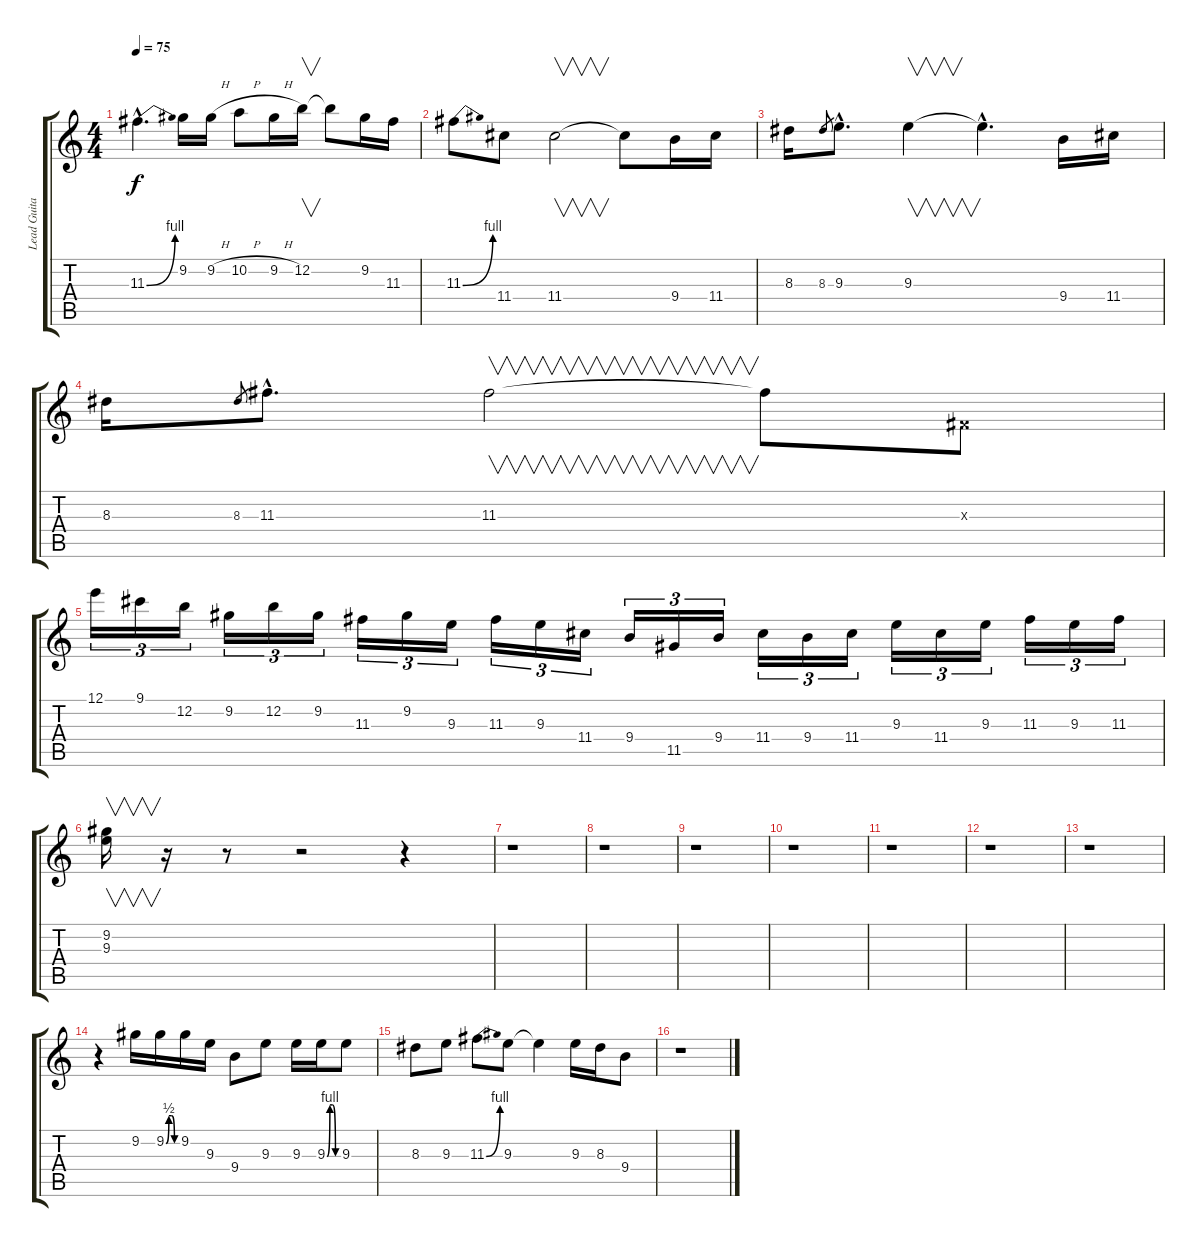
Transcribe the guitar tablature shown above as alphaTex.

\track ("Lead Guitar" "Lead Guita") {instrument distortionguitar}
\staff {score tabs}
\tuning (E4 B3 G3 D3 A2 E2) {hide}
\ts (4 4)
\tempo 75
\clef g2
\ks c
11.3{be (bend 0 0 60 4) hac}.4{d dy f} 9.2.16 9.2{h}.16 10.2{h}.8 9.2{h}.16 12.2.16{v} 12.2{t}.8 9.2.16 11.3.16 |
11.3{be (bend 0 0 60 4)}.8 11.4.8 11.4.2{v} 11.4{t}.8 9.4.16 11.4.16 |
8.3.16 8.3.8{gr} 9.3{hac}.8{d} 9.3.4{v} 9.3{hac t}.4{d} 9.4.16 11.4.16 |
8.3.16 8.3.8{gr} 11.3{hac}.8{d} 11.3.2{v} 11.3{t}.8 -1.3{x}.8 |
12.1.16{tu (3 2)} 9.1.16{tu (3 2)} 12.2.16{tu (3 2)} 9.2.16{tu (3 2)} 12.2.16{tu (3 2)} 9.2.16{tu (3 2)} 11.3.16{tu (3 2)} 9.2.16{tu (3 2)} 9.3.16{tu (3 2)} 11.3.16{tu (3 2)} 9.3.16{tu (3 2)} 11.4.16{tu (3 2)} 9.4.16{tu (3 2)} 11.5.16{tu (3 2)} 9.4.16{tu (3 2)} 11.4.16{tu (3 2)} 9.4.16{tu (3 2)} 11.4.16{tu (3 2)} 9.3.16{tu (3 2)} 11.4.16{tu (3 2)} 9.3.16{tu (3 2)} 11.3.16{tu (3 2)} 9.3.16{tu (3 2)} 11.3.16{tu (3 2)} |
(9.2 9.3).16{v} r.16 r.8 r.2 r.4 |
r.1 |
r.1 |
r.1 |
r.1 |
r.1 |
r.1 |
r.1 |
r.4 9.2.16 9.2{be (custom 0 0 15 2 30 2 45 0 60 0)}.16 9.2.16 9.3.16 9.4.8 9.3.8 9.3.16 9.3{be (custom 0 0 15 4 30 4 45 0 60 0)}.16 9.3.8 |
8.3.8 9.3.8 11.3{be (bend 0 0 60 4)}.8 9.3.8 9.3{t}.4 9.3.16 8.3.16 9.4.8 |
r.1
